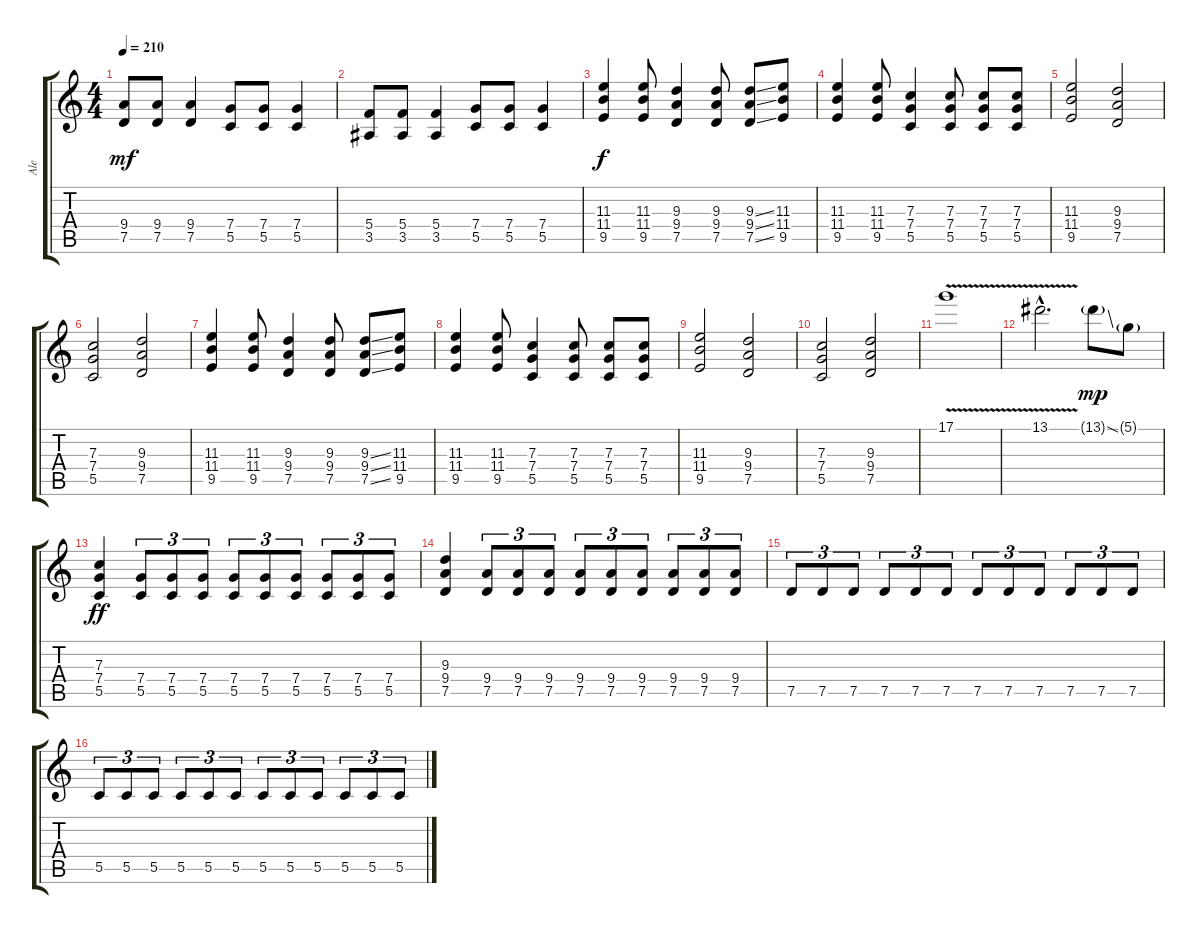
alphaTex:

\track ("Ale" "Ale") {instrument distortionguitar}
\staff {score tabs}
\tuning (D4 A3 F3 C3 G2 D2) {hide}
\ts (4 4)
\tempo 210
\clef g2
\ks c
(9.4 7.5).8{dy mf} (9.4 7.5).8 (9.4 7.5).4 (7.4 5.5).8 (7.4 5.5).8 (7.4 5.5).4 |
(5.4 3.5).8 (5.4 3.5).8 (5.4 3.5).4 (7.4 5.5).8 (7.4 5.5).8 (7.4 5.5).4 |
(11.3 11.4 9.5).4{dy f} (11.3 11.4 9.5).8 (9.3 9.4 7.5).4 (9.3 9.4 7.5).8 (9.3{ss} 9.4{ss} 7.5{ss}).8 (11.3 11.4 9.5).8 |
(11.3 11.4 9.5).4 (11.3 11.4 9.5).8 (7.3 7.4 5.5).4 (7.3 7.4 5.5).8 (7.3 7.4 5.5).8 (7.3 7.4 5.5).8 |
(11.3 11.4 9.5).2 (9.3 9.4 7.5).2 |
(7.3 7.4 5.5).2 (9.3 9.4 7.5).2 |
(11.3 11.4 9.5).4 (11.3 11.4 9.5).8 (9.3 9.4 7.5).4 (9.3 9.4 7.5).8 (9.3{ss} 9.4{ss} 7.5{ss}).8 (11.3 11.4 9.5).8 |
(11.3 11.4 9.5).4 (11.3 11.4 9.5).8 (7.3 7.4 5.5).4 (7.3 7.4 5.5).8 (7.3 7.4 5.5).8 (7.3 7.4 5.5).8 |
(11.3 11.4 9.5).2 (9.3 9.4 7.5).2 |
(7.3 7.4 5.5).2 (9.3 9.4 7.5).2 |
17.1{v}.1 |
13.1{v hac}.2{d} 13.1{ss g}.8{dy mp} 5.1{g}.8 |
(7.3 7.4 5.5).4{dy ff} (7.4 5.5).8{tu (3 2)} (7.4 5.5).8{tu (3 2)} (7.4 5.5).8{tu (3 2)} (7.4 5.5).8{tu (3 2)} (7.4 5.5).8{tu (3 2)} (7.4 5.5).8{tu (3 2)} (7.4 5.5).8{tu (3 2)} (7.4 5.5).8{tu (3 2)} (7.4 5.5).8{tu (3 2)} |
(9.3 9.4 7.5).4 (9.4 7.5).8{tu (3 2)} (9.4 7.5).8{tu (3 2)} (9.4 7.5).8{tu (3 2)} (9.4 7.5).8{tu (3 2)} (9.4 7.5).8{tu (3 2)} (9.4 7.5).8{tu (3 2)} (9.4 7.5).8{tu (3 2)} (9.4 7.5).8{tu (3 2)} (9.4 7.5).8{tu (3 2)} |
7.5.8{tu (3 2)} 7.5.8{tu (3 2)} 7.5.8{tu (3 2)} 7.5.8{tu (3 2)} 7.5.8{tu (3 2)} 7.5.8{tu (3 2)} 7.5.8{tu (3 2)} 7.5.8{tu (3 2)} 7.5.8{tu (3 2)} 7.5.8{tu (3 2)} 7.5.8{tu (3 2)} 7.5.8{tu (3 2)} |
5.5.8{tu (3 2)} 5.5.8{tu (3 2)} 5.5.8{tu (3 2)} 5.5.8{tu (3 2)} 5.5.8{tu (3 2)} 5.5.8{tu (3 2)} 5.5.8{tu (3 2)} 5.5.8{tu (3 2)} 5.5.8{tu (3 2)} 5.5.8{tu (3 2)} 5.5.8{tu (3 2)} 5.5.8{tu (3 2)}
